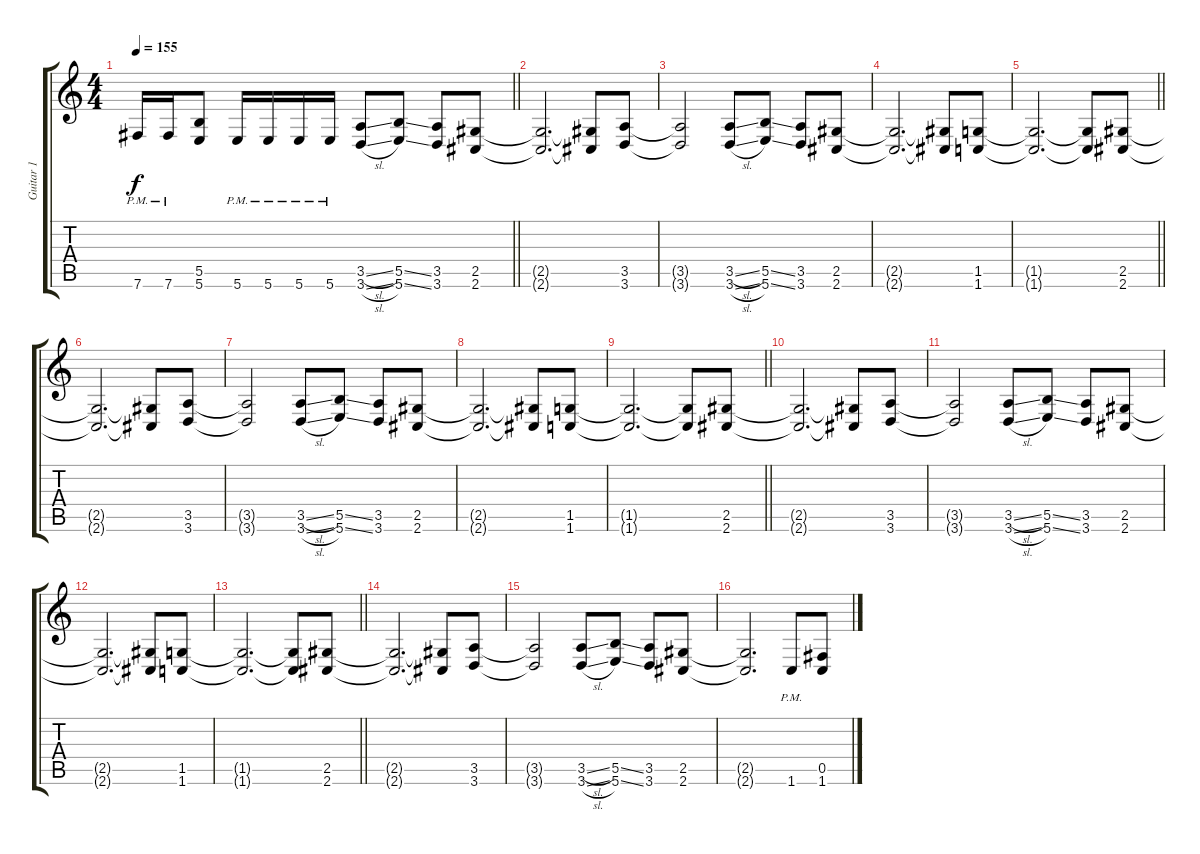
\track ("Guitar 1" "Guitar 1") {instrument distortionguitar}
\staff {score tabs}
\tuning (Db4 Ab3 E3 B2 Gb2 B1) {hide}
\ts (4 4)
\tempo 155
\clef g2
\barLineRight lightlight
\ks c
7.6{pm}.16{dy f} 7.6{pm}.16 (5.5 5.6).8 5.6{pm}.16 5.6{pm}.16 5.6{pm}.16 5.6{pm}.16 (3.5{sl} 3.6{sl}).8 (5.5{ss} 5.6{ss}).8 (3.5 3.6).8 (2.5 2.6).8 |
\section ("" "")
(2.5{t} 2.6{t}).2{d} (2.5{t} 2.6{t}).8 (3.5 3.6).8 |
(3.5{t} 3.6{t}).2 (3.5{sl} 3.6{sl}).8 (5.5{ss} 5.6{ss}).8 (3.5 3.6).8 (2.5 2.6).8 |
(2.5{t} 2.6{t}).2{d} (2.5{t} 2.6{t}).8 (1.5 1.6).8 |
\barLineRight lightlight
(1.5{t} 1.6{t}).2{d} (1.5{t} 1.6{t}).8 (2.5 2.6).8 |
(2.5{t} 2.6{t}).2{d} (2.5{t} 2.6{t}).8 (3.5 3.6).8 |
(3.5{t} 3.6{t}).2 (3.5{sl} 3.6{sl}).8 (5.5{ss} 5.6{ss}).8 (3.5 3.6).8 (2.5 2.6).8 |
(2.5{t} 2.6{t}).2{d} (2.5{t} 2.6{t}).8 (1.5 1.6).8 |
\barLineRight lightlight
(1.5{t} 1.6{t}).2{d} (1.5{t} 1.6{t}).8 (2.5 2.6).8 |
(2.5{t} 2.6{t}).2{d} (2.5{t} 2.6{t}).8 (3.5 3.6).8 |
(3.5{t} 3.6{t}).2 (3.5{sl} 3.6{sl}).8 (5.5{ss} 5.6{ss}).8 (3.5 3.6).8 (2.5 2.6).8 |
(2.5{t} 2.6{t}).2{d} (2.5{t} 2.6{t}).8 (1.5 1.6).8 |
\barLineRight lightlight
(1.5{t} 1.6{t}).2{d} (1.5{t} 1.6{t}).8 (2.5 2.6).8 |
(2.5{t} 2.6{t}).2{d} (2.5{t} 2.6{t}).8 (3.5 3.6).8 |
(3.5{t} 3.6{t}).2 (3.5{sl} 3.6{sl}).8 (5.5{ss} 5.6{ss}).8 (3.5 3.6).8 (2.5 2.6).8 |
(2.5{t} 2.6{t}).2{d} 1.6{pm}.8 (0.5 1.6).8
